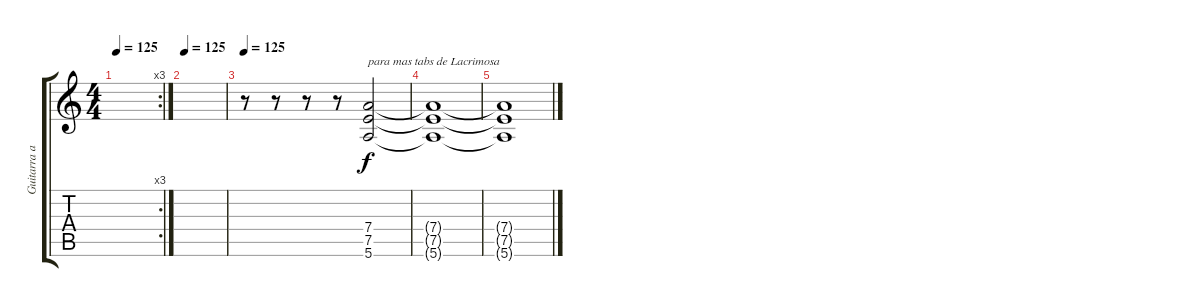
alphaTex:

\track ("Guitarra acustica" "Guitarra a") {instrument acousticguitarsteel}
\staff {score tabs}
\tuning (E4 B3 G3 D3 A2 E2) {hide}
\rc 3
\ts (4 4)
\tempo 125
\clef g2
\ks c
|
\tempo 125
|
\tempo 125
r.8 r.8 r.8 r.8 (7.4 7.5 5.6).2{txt "para mas tabs de Lacrimosa" instrument distortionguitar} |
(7.4{t} 7.5{t} 5.6{t}).1{dy f} |
(7.4{t} 7.5{t} 5.6{t}).1
